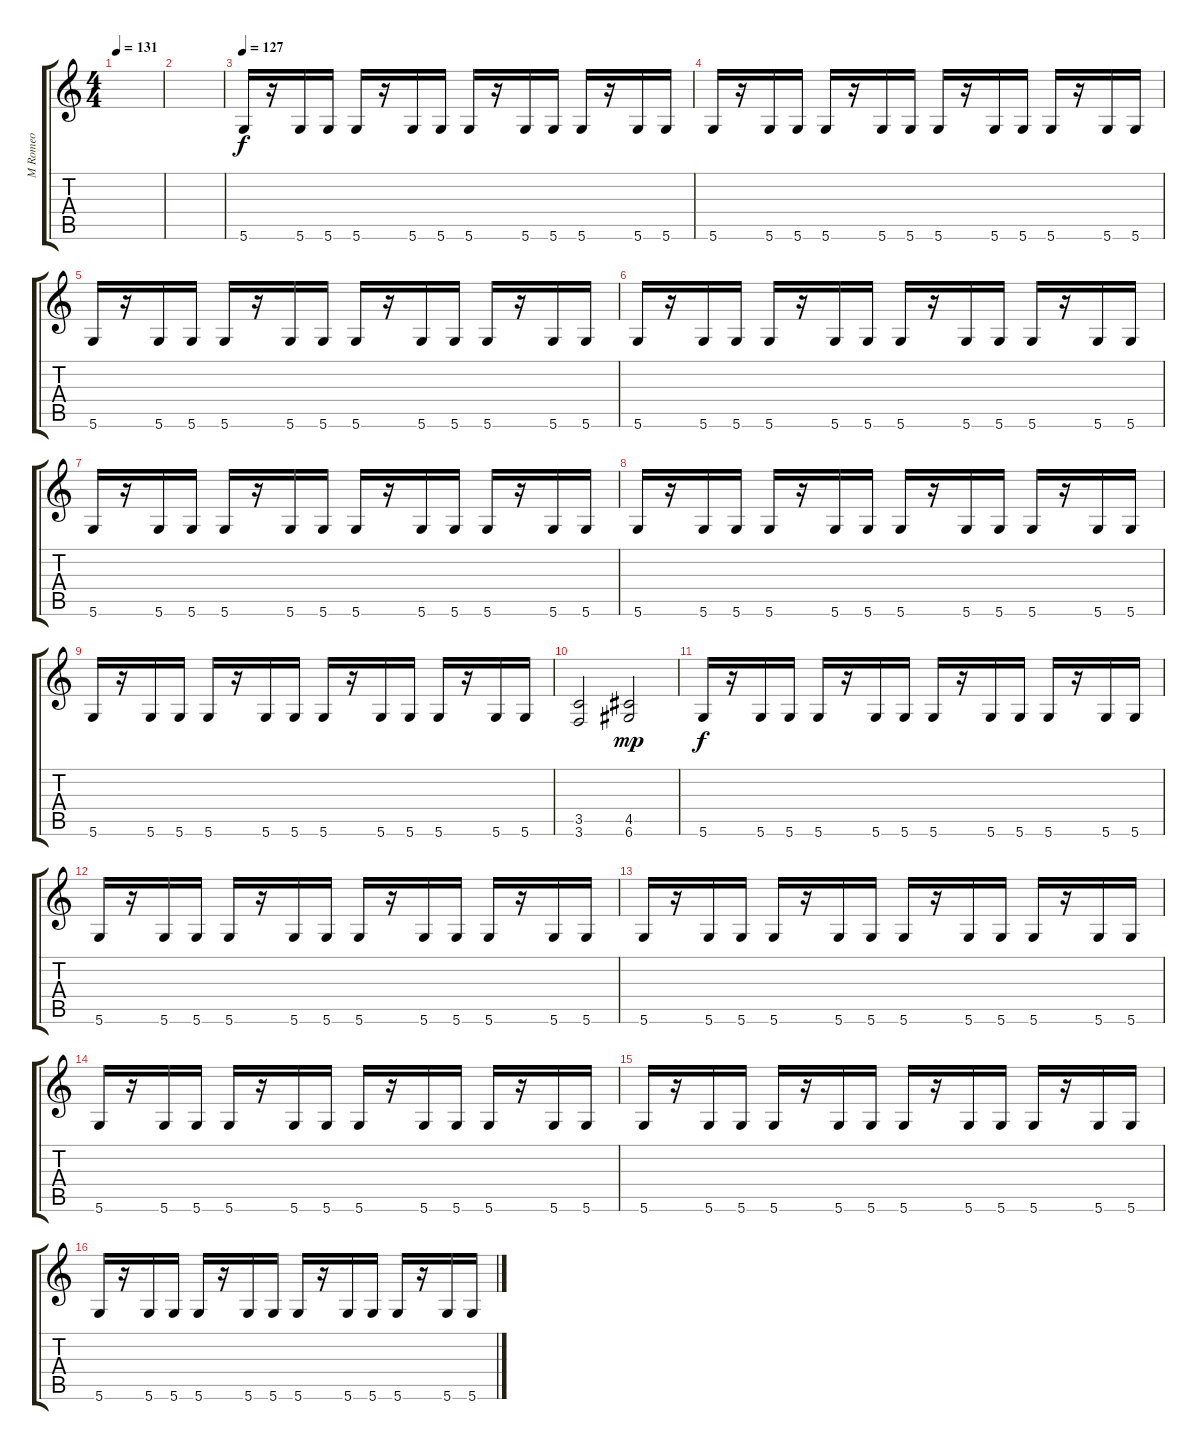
\track ("M Romeo" "M Romeo") {instrument overdrivenguitar}
\staff {score tabs}
\tuning (E4 B3 G3 D3 A2 D2) {hide}
\ts (4 4)
\tempo 131
\clef g2
\ks c
|
|
\tempo 127
5.6.16{volume 10} r.16 5.6.16 5.6.16 5.6.16 r.16 5.6.16 5.6.16 5.6.16 r.16 5.6.16 5.6.16 5.6.16 r.16 5.6.16 5.6.16 |
5.6.16 r.16 5.6.16 5.6.16 5.6.16 r.16 5.6.16 5.6.16 5.6.16 r.16 5.6.16 5.6.16 5.6.16 r.16 5.6.16 5.6.16 |
5.6.16 r.16 5.6.16 5.6.16 5.6.16 r.16 5.6.16 5.6.16 5.6.16 r.16 5.6.16 5.6.16 5.6.16 r.16 5.6.16 5.6.16 |
5.6.16 r.16 5.6.16 5.6.16 5.6.16 r.16 5.6.16 5.6.16 5.6.16 r.16 5.6.16 5.6.16 5.6.16 r.16 5.6.16 5.6.16 |
5.6.16 r.16 5.6.16 5.6.16 5.6.16 r.16 5.6.16 5.6.16 5.6.16 r.16 5.6.16 5.6.16 5.6.16 r.16 5.6.16 5.6.16 |
5.6.16 r.16 5.6.16 5.6.16 5.6.16 r.16 5.6.16 5.6.16 5.6.16 r.16 5.6.16 5.6.16 5.6.16 r.16 5.6.16 5.6.16 |
5.6.16 r.16 5.6.16 5.6.16 5.6.16 r.16 5.6.16 5.6.16 5.6.16 r.16 5.6.16 5.6.16 5.6.16 r.16 5.6.16 5.6.16 |
(3.5 3.6).2 (4.5 6.6).2{dy mp} |
5.6.16{dy f} r.16 5.6.16 5.6.16 5.6.16 r.16 5.6.16 5.6.16 5.6.16 r.16 5.6.16 5.6.16 5.6.16 r.16 5.6.16 5.6.16 |
5.6.16 r.16 5.6.16 5.6.16 5.6.16 r.16 5.6.16 5.6.16 5.6.16 r.16 5.6.16 5.6.16 5.6.16 r.16 5.6.16 5.6.16 |
5.6.16 r.16 5.6.16 5.6.16 5.6.16 r.16 5.6.16 5.6.16 5.6.16 r.16 5.6.16 5.6.16 5.6.16 r.16 5.6.16 5.6.16 |
5.6.16 r.16 5.6.16 5.6.16 5.6.16 r.16 5.6.16 5.6.16 5.6.16 r.16 5.6.16 5.6.16 5.6.16 r.16 5.6.16 5.6.16 |
5.6.16 r.16 5.6.16 5.6.16 5.6.16 r.16 5.6.16 5.6.16 5.6.16 r.16 5.6.16 5.6.16 5.6.16 r.16 5.6.16 5.6.16 |
5.6.16 r.16 5.6.16 5.6.16 5.6.16 r.16 5.6.16 5.6.16 5.6.16 r.16 5.6.16 5.6.16 5.6.16 r.16 5.6.16 5.6.16
